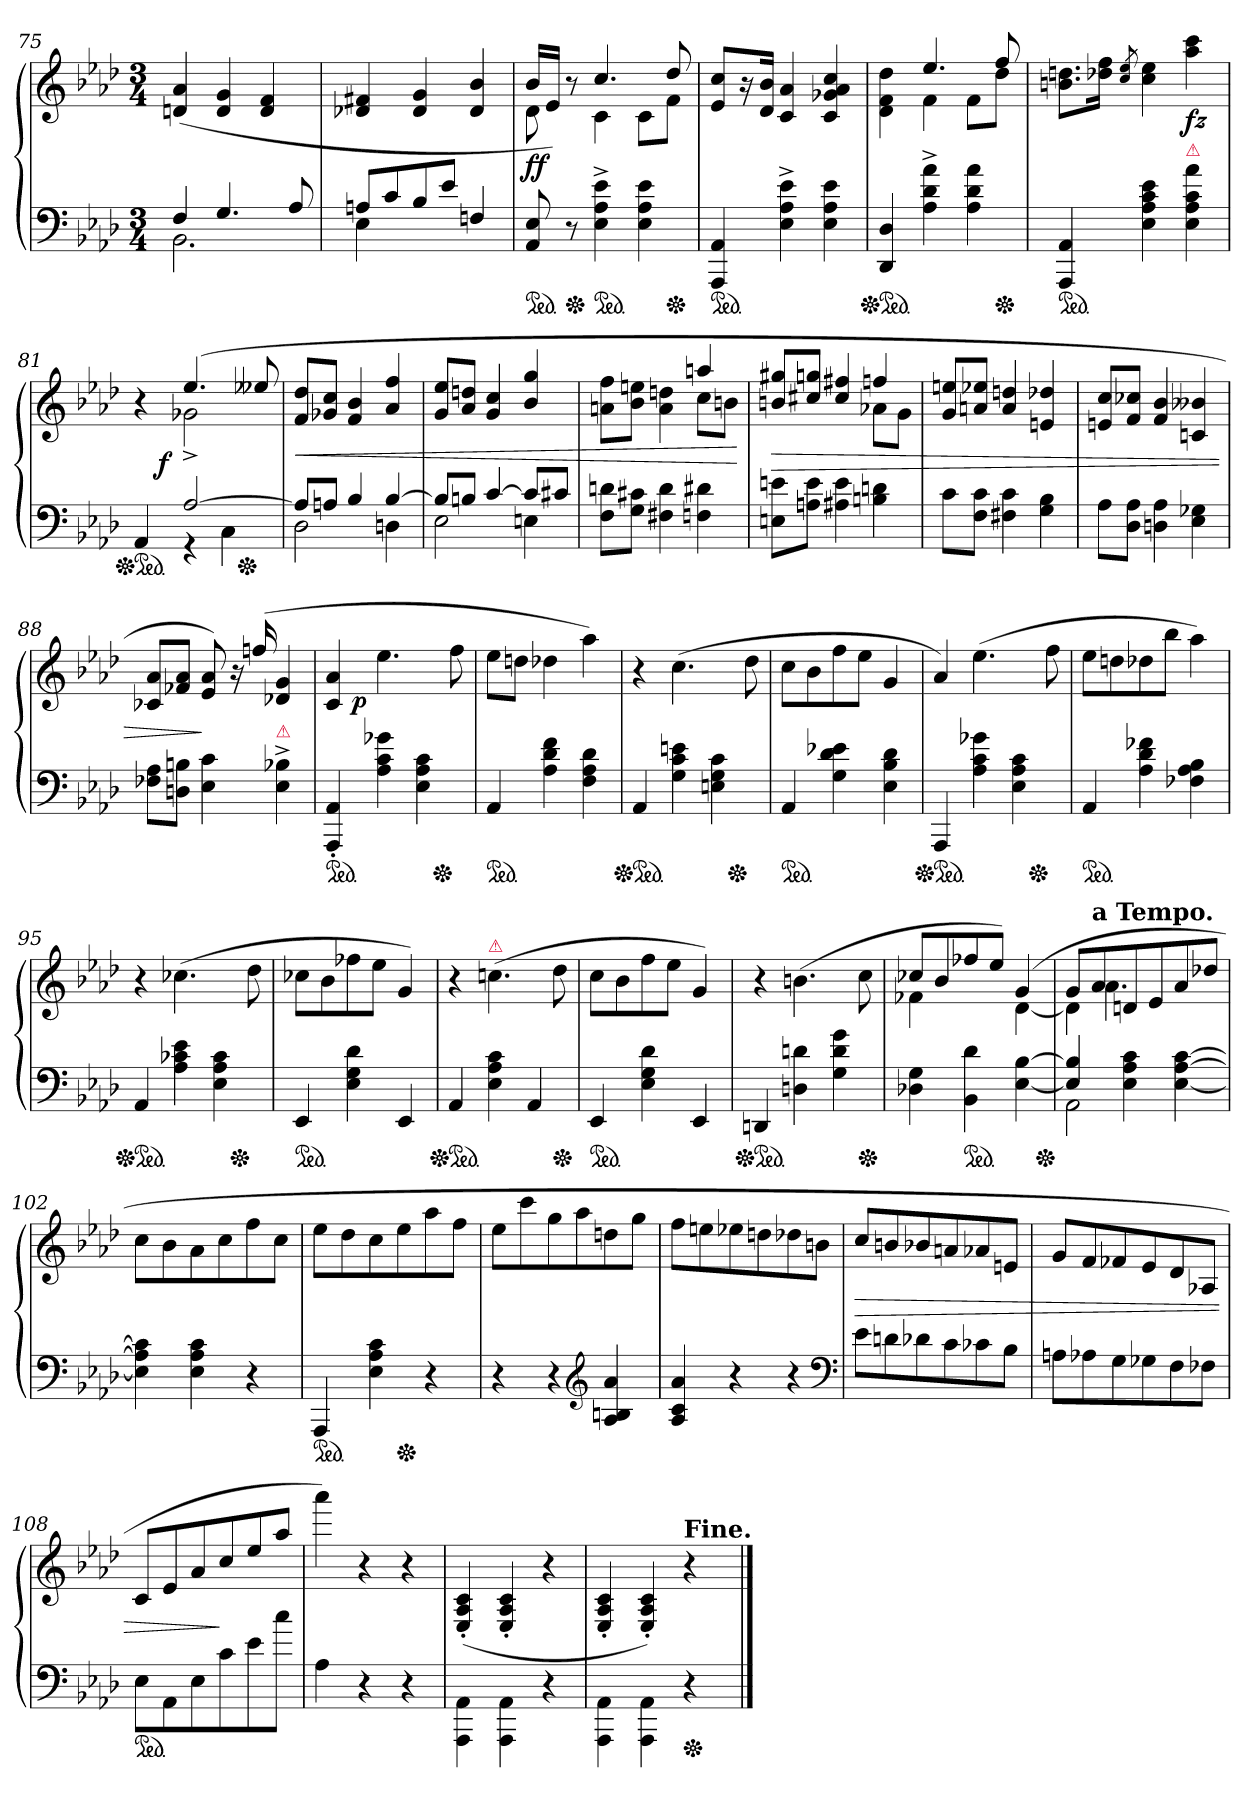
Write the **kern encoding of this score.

**kern	**kern	**dynam
*part1	*part1	*part1
*staff2	*staff1	*staff1/2
*clefF4	*clefG2	*
*k[b-e-a-d-]	*k[b-e-a-d-]	*
*A-:	*A-:	*
*M3/4	*M3/4	*
=75	=75	=75
*^	*	*
4F	2.BB-	(>4dn 4a-	.
4.G	.	4d 4g	.
.	.	4d 4f	.
8A-	.	.	.
=76	=76	=76	=76
8AnL	4E-	4d-X 4f#X	.
8c	.	.	.
8B-	2ryy	4d- 4g	.
8e-J	.	.	.
4Fn/	.	4d- 4b-	.
*v	*v	*	*
=77	=77	=77
*	*^	*
*ped	*	*	*
8AA- 8E-	16b-LL	8d-	ff
.	16e-JJ)	.	.
*Xped	*	*	*
8r	8ryy	8r	.
*ped	*	*	*
4E-^ 4A-^ 4e-^	4.cc	4c	.
4E- 4A- 4e-	.	8cL	.
*Xped	*	*	*
.	8dd-	8fJ	.
*	*v	*v	*
=78	=78	=78
*ped	*	*
4AAA- 4AA-	8e-/ 8cc/L	.
.	16r	.
.	16d- 16b-Jk	.
4E-^ 4A-^ 4e-^	4c 4a-	.
4E- 4A- 4e-	4c 4g-X 4a- 4cc	.
=79	=79	=79
*	*^	*
*Xped	*	*	*
*ped	*	*	*
4DD- 4D-	4d-\ 4f\ 4dd-\	4ryy	.
4A-^ 4d-^ 4a-^	4.ee-	4f	.
4A- 4d- 4a-	.	8fL	.
*Xped	*	*	*
.	8ff	8dd-J	.
*	*v	*v	*
=80	=80	=80
*ped	*	*
4AAA- 4AA-	8.bn 8.ddnL	.
.	16dd-X 16ffJk	.
.	8qcc/ 8qee-/	.
4E- 4A- 4c 4e-	4cc 4ee-	.
!LO:TX:a:color=crimson:t=⚠	!	!
4E- 4A- 4c 4a-	4aa- 4ccc	fz
=81	=81	=81
*^	*^	*
*	*	*	*^	*
*	*	*	*	*^	*
*Xped	*	*	*	*	*	*
*ped	*	*	*	*	*	*
4ryy	4AA-	4ryy	4r	8ryy	2ryy	.
.	.	.	.	2ryy	.	f
[2A-	4r	(4.ee-	2g-X^	.	.	.
.	4C	.	.	.	16ryy	.
*Xped	*	*	*	*	*	*
.	.	.	.	.	8.ryy	.
.	.	8ee--X	.	8ryy	.	.
*	*	*v	*v	*v	*v	*
=82	=82	=82	=82
8A-L]	2D-	8f 8dd-L	<
8AnJ	.	8g-X 8ccJ	.
4B-	.	4f 4b-	.
[4B-	4Dn	4a-/ 4ff/	.
=83	=83	=83	=83
8B-L]	2E-	8g/ 8ee-/L	.
8BnJ	.	8a-/ 8ddn/J	.
[4c	.	4g/ 4cc/	.
8cL]	4En	4b-/ 4gg/	.
8c#XJ	.	.	.
*v	*v	*	*
=84	=84	=84
*	*^	*
8F 8dnL	2ryy	8an 8ffL	.
8G 8c#XJ	.	8b- 8eenJ	.
4F#X 4d	.	4a 4ddn	.
4Fn 4d#X	4aan	8ccL	.
.	.	8bnJ	.
*	*v	*v	*
.	.	[
=85	=85	=85
*	*^	*
8En 8enL	8bn/ 8gg#X/L	8ryy	>
8An 8eJ	8cc#X 8ggnJ	8ryy	.
4A#X 4e	4cc#/ 4ff#X/	4ryy	.
4Bn 4dn	4ffn	8a-XL	.
.	.	8gJ	.
*	*v	*v	*
=86	=86	=86
8cL	8g/ 8een/L	.
8F 8cJ	8an/ 8ee-X/J	.
4F#X 4c	4a/ 4ddn/	.
4G 4B-	4en 4dd-X	.
=87	=87	=87
8A-L	8en 8ccL	.
8D- 8A-J	8f 8cc-XJ	.
4Dn 4A-	4f 4b-	.
4E- 4G-X	4cn 4b--X	.
=88	=88	=88
8F-X 8A-L	8c-X 8a-L	.
8Dn 8BnJ	8f-X 8a-J	.
4E- 4c	8e- 8a-)	]
.	16r	.
.	(>16ffn/	.
!LO:TX:a:color=crimson:t=⚠	!	!
4E-^ 4B-X^	4d-X 4g	.
=89	=89	=89
*	*^	*
*ped	*	*	*
*	*	*^	*
4AAA-' 4AA-'	4c 4a-	8ryy	2ryy	.
.	.	2ryy	.	p
4A- 4c 4g-X	4.ee-	.	.	.
4E- 4A- 4c	.	.	16ryy	.
*Xped	*	*	*	*
.	.	.	8.ryy	.
.	8ff	8ryy	.	.
*	*v	*v	*v	*
=90	=90	=90
*ped	*	*
4AA-	8ee-L	.
.	8ddnJ	.
4A- 4d- 4f	4dd-X	.
4F 4A- 4d-	4aa-)	.
=91	=91	=91
*	*^	*
*Xped	*	*	*
*ped	*	*	*
4AA-	4r	2ryy	.
4G 4c 4en	(>4.cc	.	.
4En 4G 4c	.	16ryy	.
*Xped	*	*	*
.	.	8.ryy	.
.	8dd-	.	.
*	*v	*v	*
=92	=92	=92
*ped	*	*
4AA-	8ccL	.
.	8b-	.
4G 4d- 4e-X	8ff	.
.	8ee-J	.
4E- 4B- 4d-	4g	.
=93	=93	=93
*	*^	*
*Xped	*	*	*
*ped	*	*	*
4AAA-	4a-)	2ryy	.
4A- 4c 4g-X	(4.ee-	.	.
4E- 4A- 4c	.	16ryy	.
*Xped	*	*	*
.	.	8.ryy	.
.	8ff	.	.
*	*v	*v	*
=94	=94	=94
*ped	*	*
4AA-	8ee-L	.
.	8ddn	.
4A- 4d- 4f-X	8dd-X	.
.	8bb-J	.
4F-X 4A- 4B-	4aa-)	.
=95	=95	=95
*	*^	*
*Xped	*	*	*
*ped	*	*	*
4AA-	4r	2ryy	.
4A- 4c-X 4e-	(>4.cc-X	.	.
4E- 4A- 4c-	.	16ryy	.
*Xped	*	*	*
.	.	8.ryy	.
.	8dd-	.	.
*	*v	*v	*
=96	=96	=96
*ped	*	*
4EE-	8cc-XL	.
.	8b-	.
4E- 4G 4d-	8ff-X	.
.	8ee-J	.
4EE-	4g)	.
=97	=97	=97
*Xped	*	*
*ped	*	*
4AA-	4r	.
!	!LO:TX:a:B:color=crimson:t=⚠	!
4E- 4A- 4c	(4.ccn	.
4AA-	.	.
*Xped	*	*
.	8dd-	.
=98	=98	=98
*ped	*	*
4EE-	8ccL	.
.	8b-	.
4E- 4G 4d-	8ff	.
.	8ee-J	.
4EE-	4g)	.
=99	=99	=99
*Xped	*	*
*ped	*	*
4DDn	4r	.
4Dn 4dn	(>4.bn	.
4G 4d 4g	.	.
*Xped	*	*
.	8cc	.
=100	=100	=100
*	*^	*
4D-X 4G	8cc-XL	4f-X	.
.	8b-	.	.
!LO:TX:a:color=crimson:t=⚠	!	!	!
*ped	*	*	*
4BB- 4d-	8ff-X	4ryy	.
.	8ee-J)	.	.
[4E- [4B-	(4g	[4d-	.
*Xped	*	*	*
=101	=101	=101	=101
*^	*	*^	*
2AA-\	4E-]/ 4B-]/	8gL	8ryy	4d-\]	.
!	!	!LO:TX:a:B:t=a Tempo.	!	!	!
.	.	8a-	4.a-	.	.
.	4E- 4A- 4c	8dn	.	2ryy	.
.	.	8e-	.	.	.
[4E-\ [4A-\ [4c\	4ryy	8a-	4ryy	.	.
.	.	8dd-XJ	.	.	.
*v	*v	*	*	*	*
*	*v	*v	*v	*
=102	=102	=102
4E-] 4A-] 4c]	8ccL	.
.	8b-	.
4E- 4A- 4c	8a-	.
.	8cc	.
4r	8ff	.
.	8ccJ	.
=103	=103	=103
*ped	*	*
4AAA-	8ee-L	.
.	8dd-	.
4E- 4A- 4c	8cc	.
*Xped	*	*
.	8ee-	.
4r	8aa-	.
.	8ffJ	.
=104	=104	=104
4r	8ee-L	.
.	8ccc	.
4r	8gg	.
.	8aa-	.
*clefG2	*	*
4A- 4Bn 4a-	8ddn	.
.	8ggJ	.
=105	=105	=105
4A- 4c 4a-	8ffL	.
.	8een	.
4r	8ee-X	.
.	8ddn	.
4r	8dd-X	.
.	8bnJ	.
*clefF4	*	*
=106	=106	=106
8e-\L	8cc/L	>
8dn\	8bn/	.
8d-X	8b-X	.
8c\	8an/	.
8c-X	8a-X	.
8B-\J	8en/J	.
=107	=107	=107
8An\L	8g/L	.
8A-X	8f	.
8G	8f-X	.
8G-X	8e-	.
8F	8d-	.
8F-XJ	8A-XJ	.
=108	=108	=108
*ped	*	*
8E-L	8cL	.
8AA-	8e-	.
8E-	8a-	.
8c	8cc	]
8e-\	8ee-/	.
8cc\J	8aa-/J	.
=109	=109	=109
4A-	4aaa-)	.
4r	4r	.
4r	4r	.
=110	=110	=110
4AAA-\ 4AA-\	(>4E-'>/ 4A-'>/ 4c'>/	.
4AAA-\ 4AA-\	4E-'>/ 4A-'>/ 4c'>/	.
4r	4r	.
=111	=111	=111
4AAA-\ 4AA-\	4E-'>/ 4A-'>/ 4c'>/	.
4AAA-\ 4AA-\	4E-'>/ 4A-'>/ 4c'>/)	.
!	!LO:TX:a:B:t=Fine.	!
*Xped	*	*
4r	4r	.
==	==	==
*-	*-	*-
